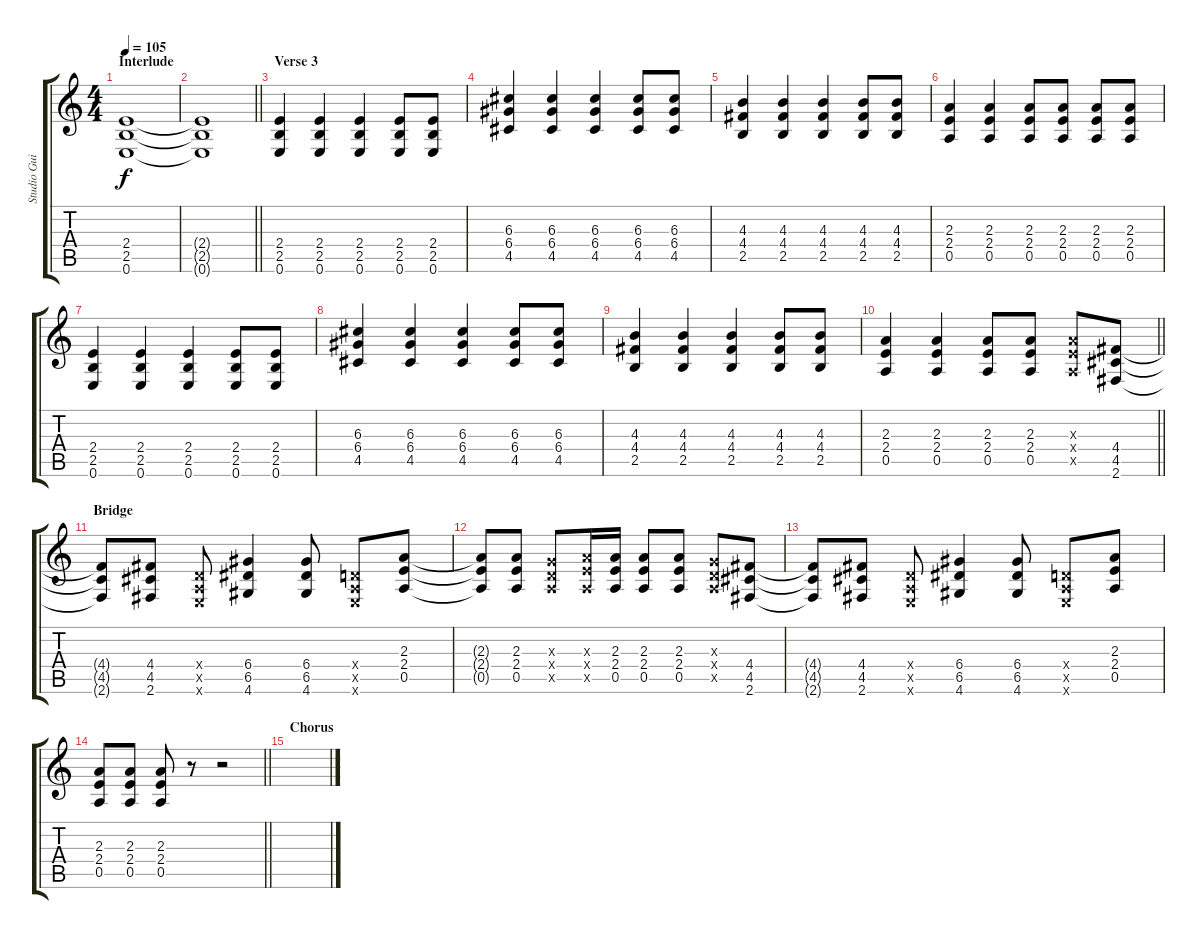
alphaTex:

\track ("Studio Guitar 2" "Studio Gui") {instrument overdrivenguitar}
\staff {score tabs}
\tuning (E4 B3 G3 D3 A2 E2) {hide}
\ts (4 4)
\section ("" "Interlude")
\tempo 105
\clef g2
\ks c
(2.4 2.5 0.6).1{dy f} |
\barLineRight lightlight
(2.4{t} 2.5{t} 0.6{t}).1 |
\section ("" "Verse 3")
(2.4 2.5 0.6).4 (2.4 2.5 0.6).4 (2.4 2.5 0.6).4 (2.4 2.5 0.6).8 (2.4 2.5 0.6).8 |
(6.3 6.4 4.5).4 (6.3 6.4 4.5).4 (6.3 6.4 4.5).4 (6.3 6.4 4.5).8 (6.3 6.4 4.5).8 |
(4.3 4.4 2.5).4 (4.3 4.4 2.5).4 (4.3 4.4 2.5).4 (4.3 4.4 2.5).8 (4.3 4.4 2.5).8 |
(2.3 2.4 0.5).4 (2.3 2.4 0.5).4 (2.3 2.4 0.5).8 (2.3 2.4 0.5).8 (2.3 2.4 0.5).8 (2.3 2.4 0.5).8 |
(2.4 2.5 0.6).4 (2.4 2.5 0.6).4 (2.4 2.5 0.6).4 (2.4 2.5 0.6).8 (2.4 2.5 0.6).8 |
(6.3 6.4 4.5).4 (6.3 6.4 4.5).4 (6.3 6.4 4.5).4 (6.3 6.4 4.5).8 (6.3 6.4 4.5).8 |
(4.3 4.4 2.5).4 (4.3 4.4 2.5).4 (4.3 4.4 2.5).4 (4.3 4.4 2.5).8 (4.3 4.4 2.5).8 |
\barLineRight lightlight
(2.3 2.4 0.5).4 (2.3 2.4 0.5).4 (2.3 2.4 0.5).8 (2.3 2.4 0.5).8 (2.3{x} 2.4{x} 0.5{x}).8 (4.4 4.5 2.6).8 |
\section ("" "Bridge")
(4.4{t} 4.5{t} 2.6{t}).8 (4.4 4.5 2.6).8 (0.4{x} 0.5{x} 0.6{x}).8 (6.4 6.5 4.6).4 (6.4 6.5 4.6).8 (0.4{x} 0.5{x} 0.6{x}).8 (2.3 2.4 0.5).8 |
(2.3{t} 2.4{t} 0.5{t}).8 (2.3 2.4 0.5).8 (0.3{x} 0.4{x} 0.5{x}).8 (2.3{x} 2.4{x} 0.5{x}).16 (2.3 2.4 0.5).16 (2.3 2.4 0.5).8 (2.3 2.4 0.5).8 (0.3{x} 0.4{x} 0.5{x}).8 (4.4 4.5 2.6).8 |
(4.4{t} 4.5{t} 2.6{t}).8 (4.4 4.5 2.6).8 (0.4{x} 0.5{x} 0.6{x}).8 (6.4 6.5 4.6).4 (6.4 6.5 4.6).8 (0.4{x} 0.5{x} 0.6{x}).8 (2.3 2.4 0.5).8 |
\barLineRight lightlight
(2.3 2.4 0.5).8 (2.3 2.4 0.5).8 (2.3 2.4 0.5).8 r.8 r.2 |
\section ("" "Chorus")
